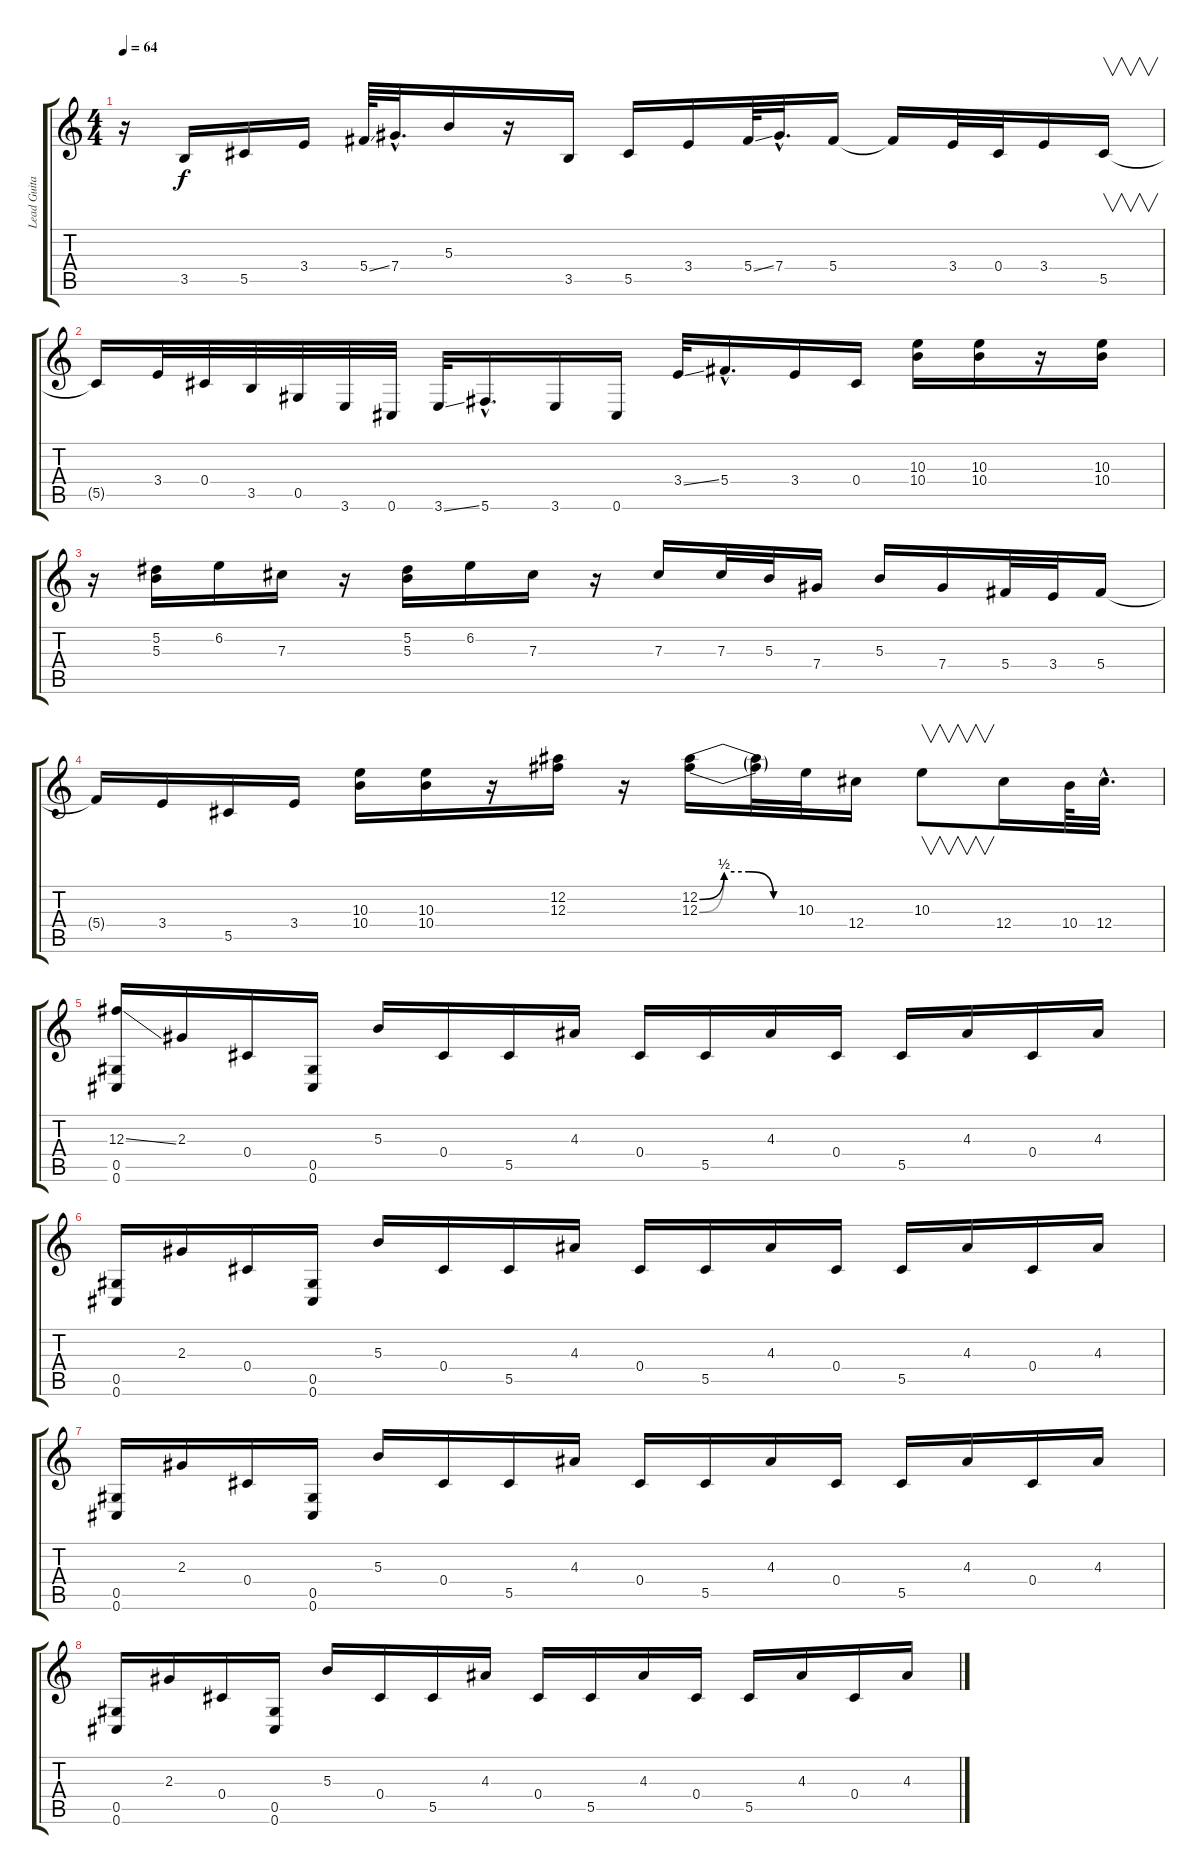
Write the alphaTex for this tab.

\track ("Lead Guitar Acoustic" "Lead Guita") {instrument acousticguitarsteel}
\staff {score tabs}
\tuning (Db4 Bb3 Gb3 Db3 Ab2 Db2) {hide}
\ts (4 4)
\tempo 64
\clef g2
\ks c
r.16{dy f} 3.5.16 5.5.16 3.4.16 5.4{ss}.64 7.4{hac}.32{d} 5.3.16 r.16 3.5.16 5.5.16 3.4.16 5.4{ss}.64 7.4{hac}.32{d} 5.4.16 5.4{t}.16 3.4.32 0.4.32 3.4.16 5.5.16{v} |
5.5{t}.16 3.4.32 0.4.32 3.5.32 0.5.32 3.6.32 0.6.32 3.6{ss}.32 5.6{hac}.16{d} 3.6.16 0.6.16 3.4{ss}.32 5.4{hac}.16{d} 3.4.16 0.4.16 (10.3 10.4).16 (10.3 10.4).16 r.16 (10.3 10.4).16 |
r.16 (5.2 5.3).16 6.2.16 7.3.16 r.16 (5.2 5.3).16 6.2.16 7.3.16 r.16 7.3.16 7.3.32 5.3.32 7.4.16 5.3.16 7.4.16 5.4.32 3.4.32 5.4.16 |
5.4{t}.16 3.4.16 5.5.16 3.4.16 (10.3 10.4).16 (10.3 10.4).16 r.16 (12.2 12.3).16 r.16 (12.2{be (custom 0 0 15 2 30 2 45 0 60 0)} 12.3{be (custom 0 0 15 2 30 2 45 0 60 0)}).16 (12.2{t} 12.3{t}).32 10.3.32 12.4.16 10.3.8{v} 12.4.16 10.4.64 12.4{hac}.32{d} |
(12.3{ss} 0.5 0.6).16 2.3.16 0.4.16 (0.5 0.6).16 5.3.16 0.4.16 5.5.16 4.3.16 0.4.16 5.5.16 4.3.16 0.4.16 5.5.16 4.3.16 0.4.16 4.3.16 |
(0.5 0.6).16 2.3.16 0.4.16 (0.5 0.6).16 5.3.16 0.4.16 5.5.16 4.3.16 0.4.16 5.5.16 4.3.16 0.4.16 5.5.16 4.3.16 0.4.16 4.3.16 |
(0.5 0.6).16 2.3.16 0.4.16 (0.5 0.6).16 5.3.16 0.4.16 5.5.16 4.3.16 0.4.16 5.5.16 4.3.16 0.4.16 5.5.16 4.3.16 0.4.16 4.3.16 |
(0.5 0.6).16 2.3.16 0.4.16 (0.5 0.6).16 5.3.16 0.4.16 5.5.16 4.3.16 0.4.16 5.5.16 4.3.16 0.4.16 5.5.16 4.3.16 0.4.16 4.3.16
